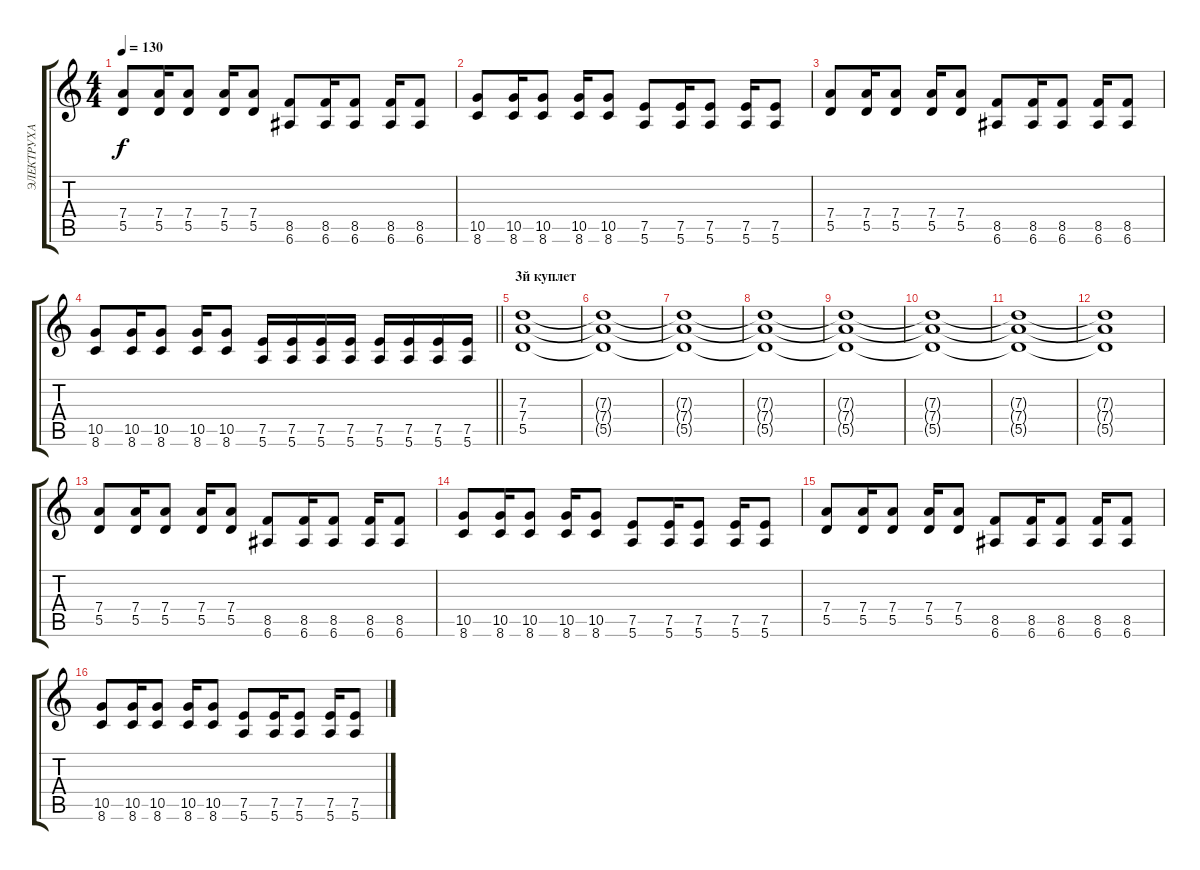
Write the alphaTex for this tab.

\track ("ЭЛЕКТРУХА" "ЭЛЕКТРУХА") {instrument distortionguitar}
\staff {score tabs}
\tuning (E4 B3 G3 D3 A2 E2) {hide}
\ts (4 4)
\tempo 130
\clef g2
\ks c
(7.4 5.5).8{dy f} (7.4 5.5).16 (7.4 5.5).8 (7.4 5.5).16 (7.4 5.5).8 (8.5 6.6).8 (8.5 6.6).16 (8.5 6.6).8 (8.5 6.6).16 (8.5 6.6).8 |
(10.5 8.6).8 (10.5 8.6).16 (10.5 8.6).8 (10.5 8.6).16 (10.5 8.6).8 (7.5 5.6).8 (7.5 5.6).16 (7.5 5.6).8 (7.5 5.6).16 (7.5 5.6).8 |
(7.4 5.5).8 (7.4 5.5).16 (7.4 5.5).8 (7.4 5.5).16 (7.4 5.5).8 (8.5 6.6).8 (8.5 6.6).16 (8.5 6.6).8 (8.5 6.6).16 (8.5 6.6).8 |
\barLineRight lightlight
(10.5 8.6).8 (10.5 8.6).16 (10.5 8.6).8 (10.5 8.6).16 (10.5 8.6).8 (7.5 5.6).16 (7.5 5.6).16 (7.5 5.6).16 (7.5 5.6).16 (7.5 5.6).16 (7.5 5.6).16 (7.5 5.6).16 (7.5 5.6).16 |
\section ("" "3й куплет")
(7.3 7.4 5.5).1 |
(7.3{t} 7.4{t} 5.5{t}).1 |
(7.3{t} 7.4{t} 5.5{t}).1 |
(7.3{t} 7.4{t} 5.5{t}).1 |
(7.3{t} 7.4{t} 5.5{t}).1 |
(7.3{t} 7.4{t} 5.5{t}).1 |
(7.3{t} 7.4{t} 5.5{t}).1 |
(7.3{t} 7.4{t} 5.5{t}).1 |
(7.4 5.5).8 (7.4 5.5).16 (7.4 5.5).8 (7.4 5.5).16 (7.4 5.5).8 (8.5 6.6).8 (8.5 6.6).16 (8.5 6.6).8 (8.5 6.6).16 (8.5 6.6).8 |
(10.5 8.6).8 (10.5 8.6).16 (10.5 8.6).8 (10.5 8.6).16 (10.5 8.6).8 (7.5 5.6).8 (7.5 5.6).16 (7.5 5.6).8 (7.5 5.6).16 (7.5 5.6).8 |
(7.4 5.5).8 (7.4 5.5).16 (7.4 5.5).8 (7.4 5.5).16 (7.4 5.5).8 (8.5 6.6).8 (8.5 6.6).16 (8.5 6.6).8 (8.5 6.6).16 (8.5 6.6).8 |
(10.5 8.6).8 (10.5 8.6).16 (10.5 8.6).8 (10.5 8.6).16 (10.5 8.6).8 (7.5 5.6).8 (7.5 5.6).16 (7.5 5.6).8 (7.5 5.6).16 (7.5 5.6).8
